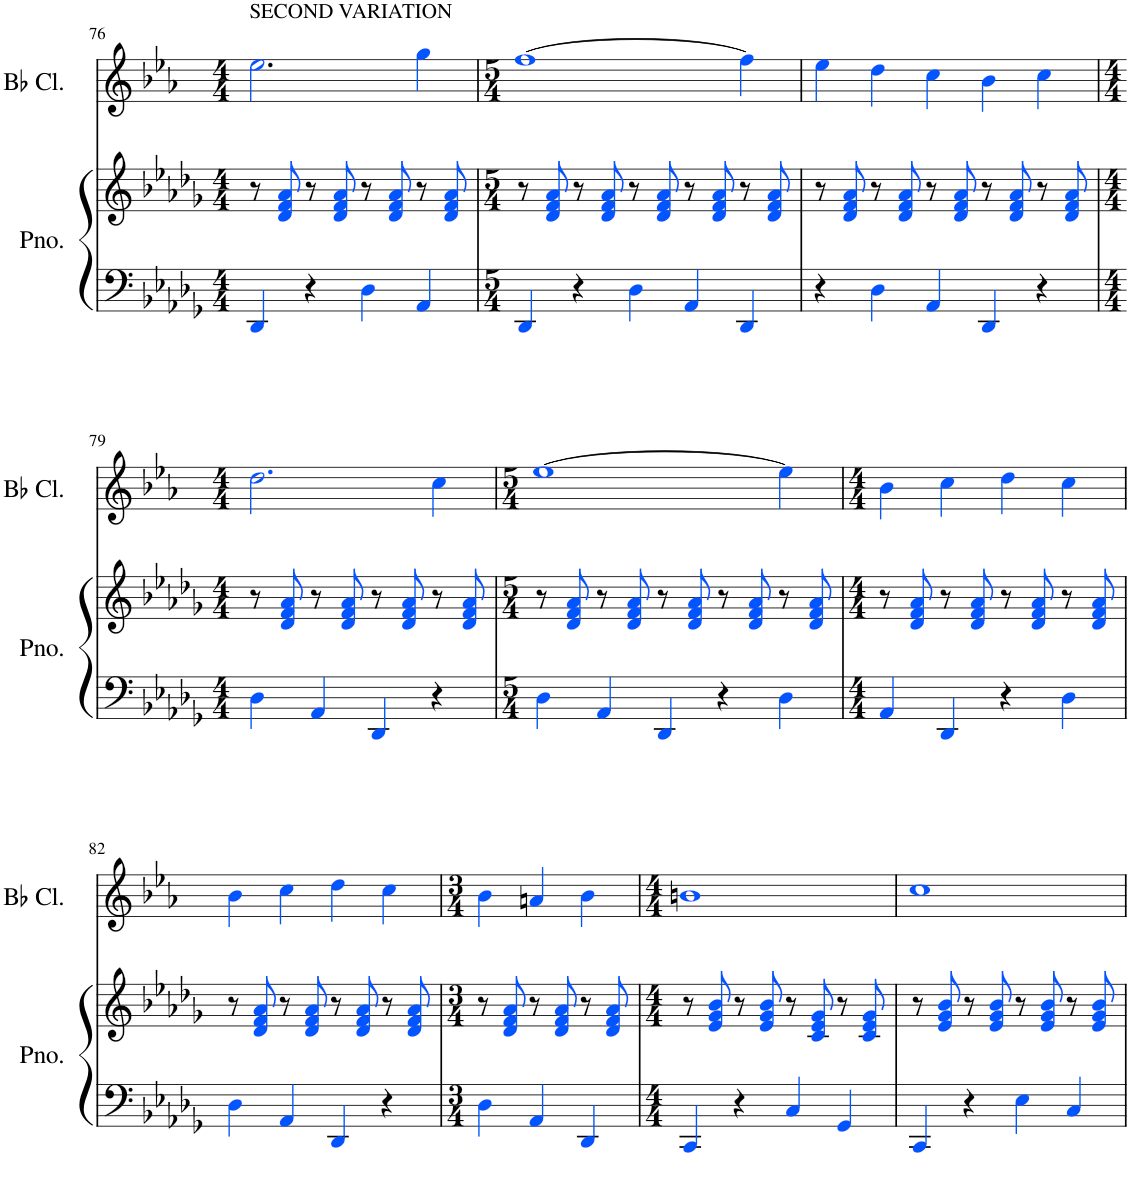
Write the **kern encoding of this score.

**kern	**kern	**kern
*part2	*part2	*part1
*staff3	*staff2	*staff1
*I"Piano	*	*I"Bb Clarinet
*I'Pno.	*	*I'Bb Cl.
!!LO:PB:g=z
*clefF4	*clefG2	*clefG2
*	*	*Trd1c2
*k[b-e-a-d-g-]	*k[b-e-a-d-g-]	*k[b-e-a-]
*M4/4	*M4/4	*M4/4
=76	=76	=76
!	!	!LO:TX:a:t=SECOND VARIATION
4DD-i/	8r	2.ee-i\
.	8d-i/ 8fi/ 8a-i/	.
4r	8r	.
.	8d-i/ 8fi/ 8a-i/	.
4D-i\	8r	.
.	8d-i/ 8fi/ 8a-i/	.
4AA-i/	8r	4ggi\
.	8d-i/ 8fi/ 8a-i/	.
=77	=77	=77
*M5/4	*M5/4	*M5/4
4DD-i/	8r	[1ffi
.	8d-i/ 8fi/ 8a-i/	.
4r	8r	.
.	8d-i/ 8fi/ 8a-i/	.
4D-i\	8r	.
.	8d-i/ 8fi/ 8a-i/	.
4AA-i/	8r	.
.	8d-i/ 8fi/ 8a-i/	.
4DD-i/	8r	4ffi\]
.	8d-i/ 8fi/ 8a-i/	.
=78	=78	=78
4r	8r	4ee-i\
.	8d-i/ 8fi/ 8a-i/	.
4D-i\	8r	4ddi\
.	8d-i/ 8fi/ 8a-i/	.
4AA-i/	8r	4cci\
.	8d-i/ 8fi/ 8a-i/	.
4DD-i/	8r	4b-i\
.	8d-i/ 8fi/ 8a-i/	.
4r	8r	4cci\
.	8d-i/ 8fi/ 8a-i/	.
!!LO:LB:g=z
=79	=79	=79
*M4/4	*M4/4	*M4/4
4D-i\	8r	2.ddi\
.	8d-i/ 8fi/ 8a-i/	.
4AA-i/	8r	.
.	8d-i/ 8fi/ 8a-i/	.
4DD-i/	8r	.
.	8d-i/ 8fi/ 8a-i/	.
4r	8r	4cci\
.	8d-i/ 8fi/ 8a-i/	.
=80	=80	=80
*M5/4	*M5/4	*M5/4
4D-i\	8r	[1ee-i
.	8d-i/ 8fi/ 8a-i/	.
4AA-i/	8r	.
.	8d-i/ 8fi/ 8a-i/	.
4DD-i/	8r	.
.	8d-i/ 8fi/ 8a-i/	.
4r	8r	.
.	8d-i/ 8fi/ 8a-i/	.
4D-i\	8r	4ee-i\]
.	8d-i/ 8fi/ 8a-i/	.
=81	=81	=81
*M4/4	*M4/4	*M4/4
4AA-i/	8r	4b-i\
.	8d-i/ 8fi/ 8a-i/	.
4DD-i/	8r	4cci\
.	8d-i/ 8fi/ 8a-i/	.
4r	8r	4ddi\
.	8d-i/ 8fi/ 8a-i/	.
4D-i\	8r	4cci\
.	8d-i/ 8fi/ 8a-i/	.
!!LO:LB:g=z
=82	=82	=82
4D-i\	8r	4b-i\
.	8d-i/ 8fi/ 8a-i/	.
4AA-i/	8r	4cci\
.	8d-i/ 8fi/ 8a-i/	.
4DD-i/	8r	4ddi\
.	8d-i/ 8fi/ 8a-i/	.
4r	8r	4cci\
.	8d-i/ 8fi/ 8a-i/	.
=83	=83	=83
*M3/4	*M3/4	*M3/4
4D-i\	8r	4b-i\
.	8d-i/ 8fi/ 8a-i/	.
4AA-i/	8r	4ani/
.	8d-i/ 8fi/ 8a-i/	.
4DD-i/	8r	4b-i\
.	8d-i/ 8fi/ 8a-i/	.
=84	=84	=84
*M4/4	*M4/4	*M4/4
4CCi/	8r	1bni
.	8e-i/ 8g-i/ 8b-i/	.
4r	8r	.
.	8e-i/ 8g-i/ 8b-i/	.
4Ci/	8r	.
.	8ci/ 8e-i/ 8g-i/	.
4GG-i/	8r	.
.	8ci/ 8e-i/ 8g-i/	.
=85	=85	=85
4CCi/	8r	1cci
.	8e-i/ 8g-i/ 8b-i/	.
4r	8r	.
.	8e-i/ 8g-i/ 8b-i/	.
4E-i\	8r	.
.	8e-i/ 8g-i/ 8b-i/	.
4Ci/	8r	.
.	8e-i/ 8g-i/ 8b-i/	.
=	=	=
*-	*-	*-
